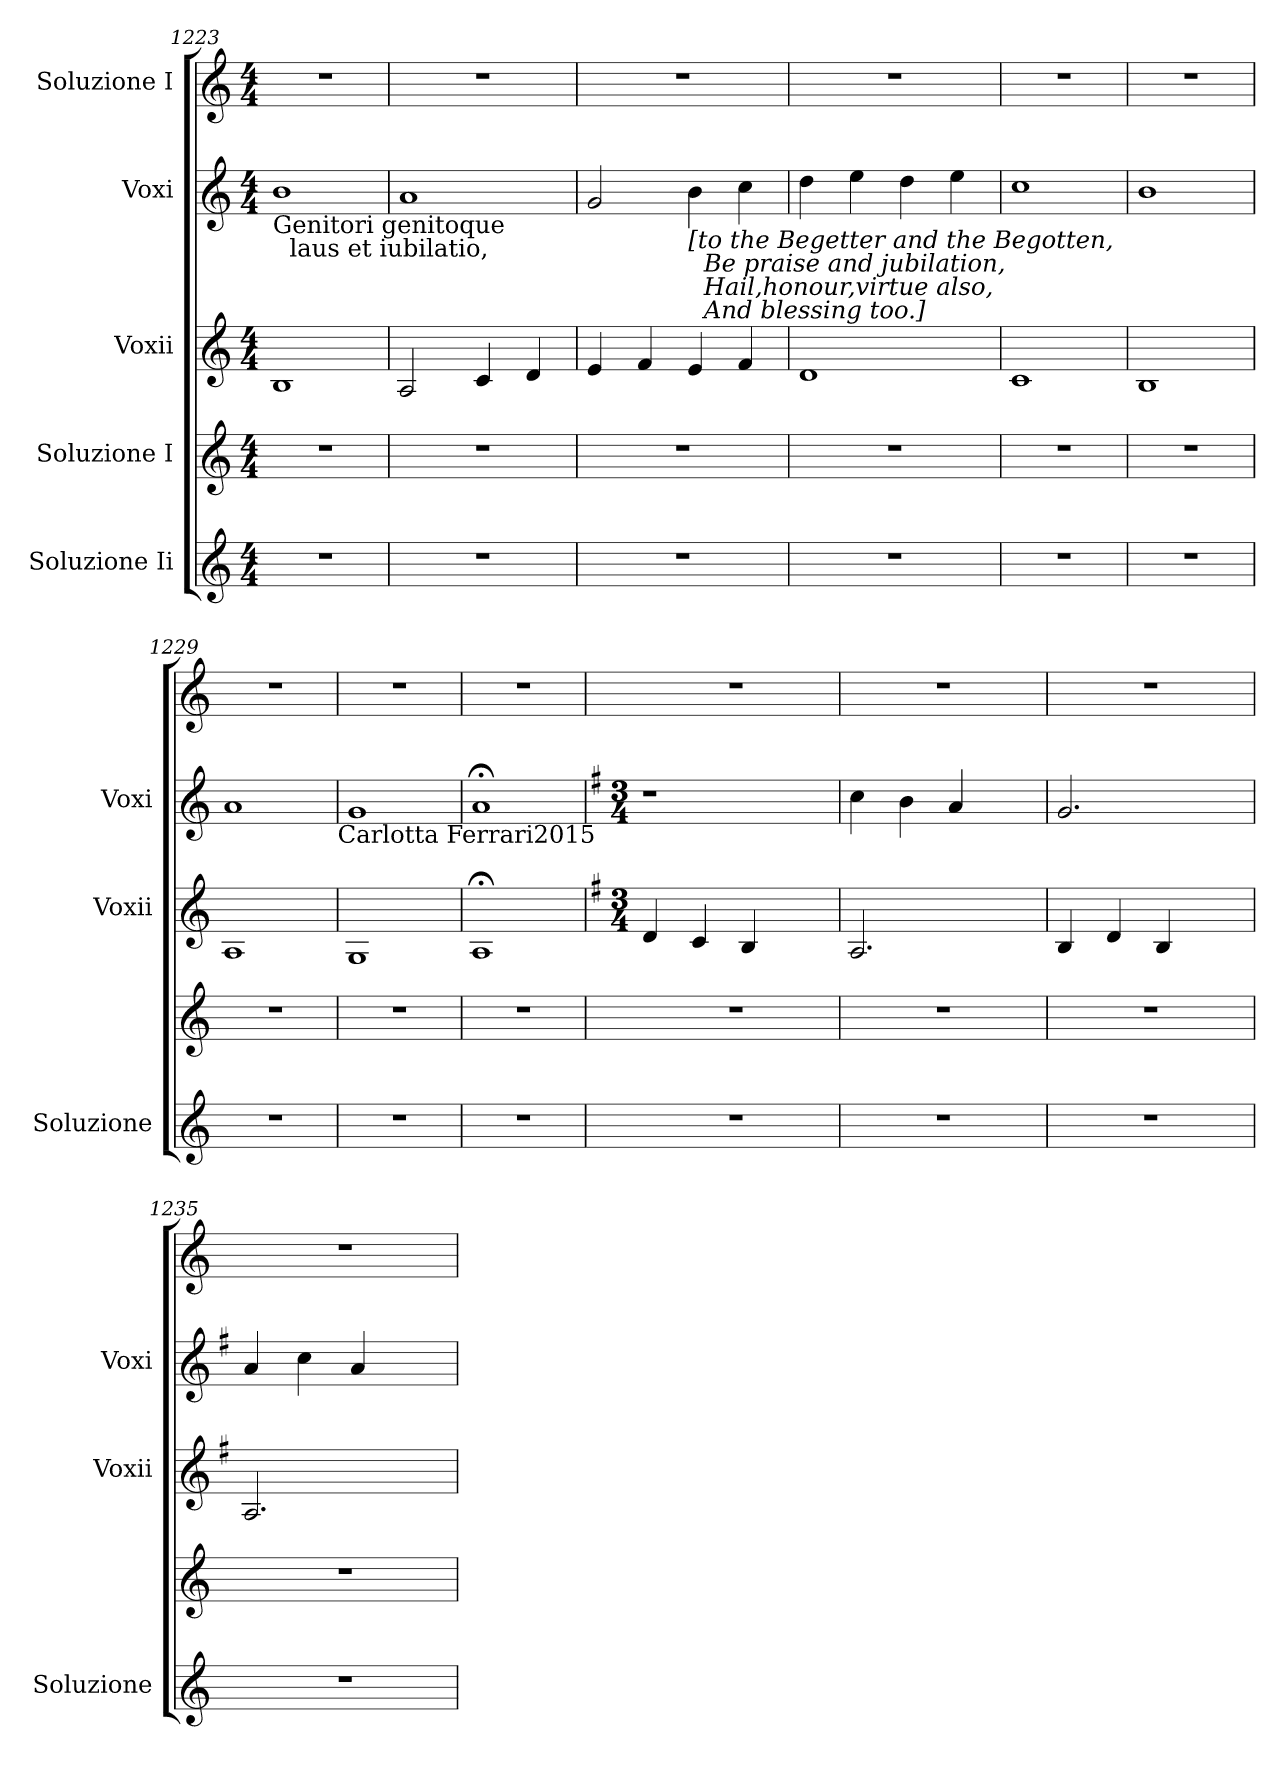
**kern	**kern	**kern	**kern	**kern
*part5	*part4	*part3	*part2	*part1
*staff5	*staff4	*staff3	*staff2	*staff1
*I"Soluzione Ii	*I"Soluzione I	*I"Voxii	*I"Voxi	*I"Soluzione I
*I'Soluzione	*	*I'Voxii	*I'Voxi	*
*clefG2	*clefG2	*clefG2	*clefG2	*clefG2
*k[]	*k[]	*k[]	*k[]	*k[]
*C:	*C:	*C:	*C:	*C:
*M4/4	*M4/4	*M4/4	*M4/4	*M4/4
=1223	=1223	=1223	=1223	=1223
1r	1r	1B	1b	1r
!	!	!	!LO:TX:b:cj:t=Genitori genitoque\nlaus et iubilatio,	!
=1224	=1224	=1224	=1224	=1224
1r	1r	2A/	1a	1r
.	.	4c/	.	.
.	.	4d/	.	.
=1225	=1225	=1225	=1225	=1225
1r	1r	4e/	2g/	1r
.	.	4f/	.	.
!	!	!LO:TX:a:t=[to the Begetter and the Begotten,\n         Be praise and jubilation,\n        Hail,honour,virtue also,\n             And blessing too.]	!	!
.	.	4e/	4b\	.
.	.	4f/	4cc\	.
=1226	=1226	=1226	=1226	=1226
1r	1r	1d	4dd\	1r
.	.	.	4ee\	.
.	.	.	4dd\	.
.	.	.	4ee\	.
=1227	=1227	=1227	=1227	=1227
1r	1r	1c	1cc	1r
=1228	=1228	=1228	=1228	=1228
1r	1r	1B	1b	1r
=1229	=1229	=1229	=1229	=1229
1r	1r	1A	1a	1r
!	!	!	!LO:TX:b:t=Carlotta Ferrari2015	!
=1230	=1230	=1230	=1230	=1230
1r	1r	1G	1g	1r
=1231	=1231	=1231	=1231	=1231
1r	1r	1A;	1a;	1r
!!LO:LB:g=z
=1232	=1232	=1232	=1232	=1232
*	*	*k[f#]	*k[f#]	*
*	*	*G:	*G:	*
*	*	*M3/4	*M3/4	*
!	!	!	!LO:N:vis=1	!
1r	1r	4d/	2.r	1r
.	.	4c/	.	.
.	.	4B/	.	.
.	.	4ryy	4ryy	.
=1233	=1233	=1233	=1233	=1233
1r	1r	2.A/	4cc\	1r
.	.	.	4b\	.
.	.	.	4a/	.
.	.	4ryy	4ryy	.
=1234	=1234	=1234	=1234	=1234
1r	1r	4B/	2.g/	1r
.	.	4d/	.	.
.	.	4B/	.	.
.	.	4ryy	4ryy	.
=1235	=1235	=1235	=1235	=1235
1r	1r	2.A/	4a/	1r
.	.	.	4cc\	.
.	.	.	4a/	.
.	.	4ryy	4ryy	.
=	=	=	=	=
*-	*-	*-	*-	*-
